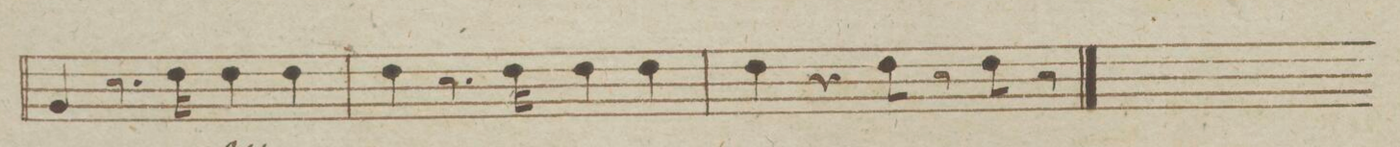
**kern
*I"Clarino Primo in B
*clefG2
*k[b-e-]
*met(c)
*M4/4
4f/
8.r
16cc\
4cc\
4cc\
=18
4cc\
8.r
16cc\
4cc\
4cc\
=19
4cc\
4r
8cc\
8r
8cc\
8r
==20
*M6/8
*k[b-e-]
*-
